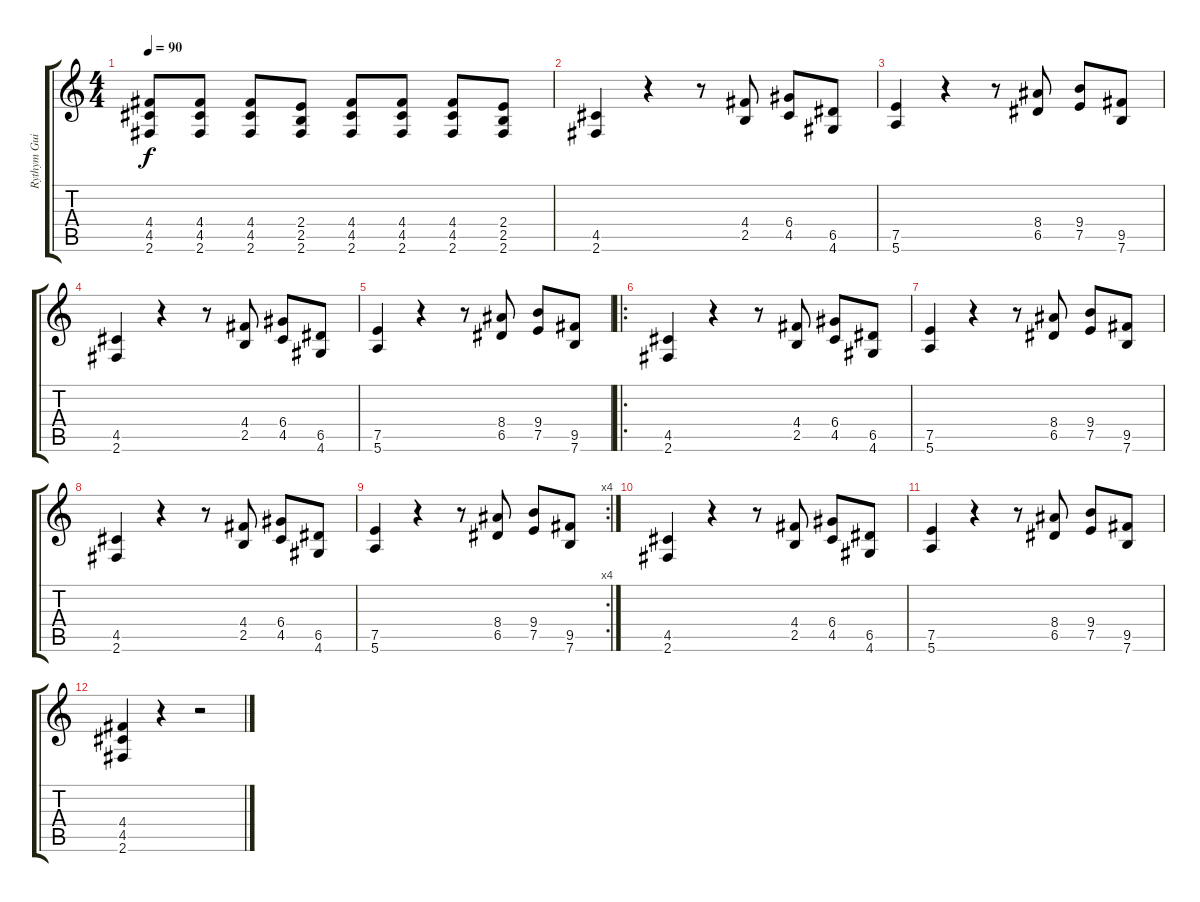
\track ("Rythym Guitar" "Rythym Gui") {instrument overdrivenguitar}
\staff {score tabs}
\tuning (E4 B3 G3 D3 A2 E2) {hide}
\ts (4 4)
\tempo 90
\clef g2
\ks c
(4.4 4.5 2.6).8{dy f} (4.4 4.5 2.6).8 (4.4 4.5 2.6).8 (2.4 2.5 2.6).8 (4.4 4.5 2.6).8 (4.4 4.5 2.6).8 (4.4 4.5 2.6).8 (2.4 2.5 2.6).8 |
(4.5 2.6).4 r.4 r.8 (4.4 2.5).8 (6.4 4.5).8 (6.5 4.6).8 |
(7.5 5.6).4 r.4 r.8 (8.4 6.5).8 (9.4 7.5).8 (9.5 7.6).8 |
(4.5 2.6).4 r.4 r.8 (4.4 2.5).8 (6.4 4.5).8 (6.5 4.6).8 |
(7.5 5.6).4 r.4 r.8 (8.4 6.5).8 (9.4 7.5).8 (9.5 7.6).8 |
\ro
(4.5 2.6).4 r.4 r.8 (4.4 2.5).8 (6.4 4.5).8 (6.5 4.6).8 |
(7.5 5.6).4 r.4 r.8 (8.4 6.5).8 (9.4 7.5).8 (9.5 7.6).8 |
(4.5 2.6).4 r.4 r.8 (4.4 2.5).8 (6.4 4.5).8 (6.5 4.6).8 |
\rc 4
(7.5 5.6).4 r.4 r.8 (8.4 6.5).8 (9.4 7.5).8 (9.5 7.6).8 |
(4.5 2.6).4 r.4 r.8 (4.4 2.5).8 (6.4 4.5).8 (6.5 4.6).8 |
(7.5 5.6).4 r.4 r.8 (8.4 6.5).8 (9.4 7.5).8 (9.5 7.6).8 |
(4.4 4.5 2.6).4 r.4 r.2
